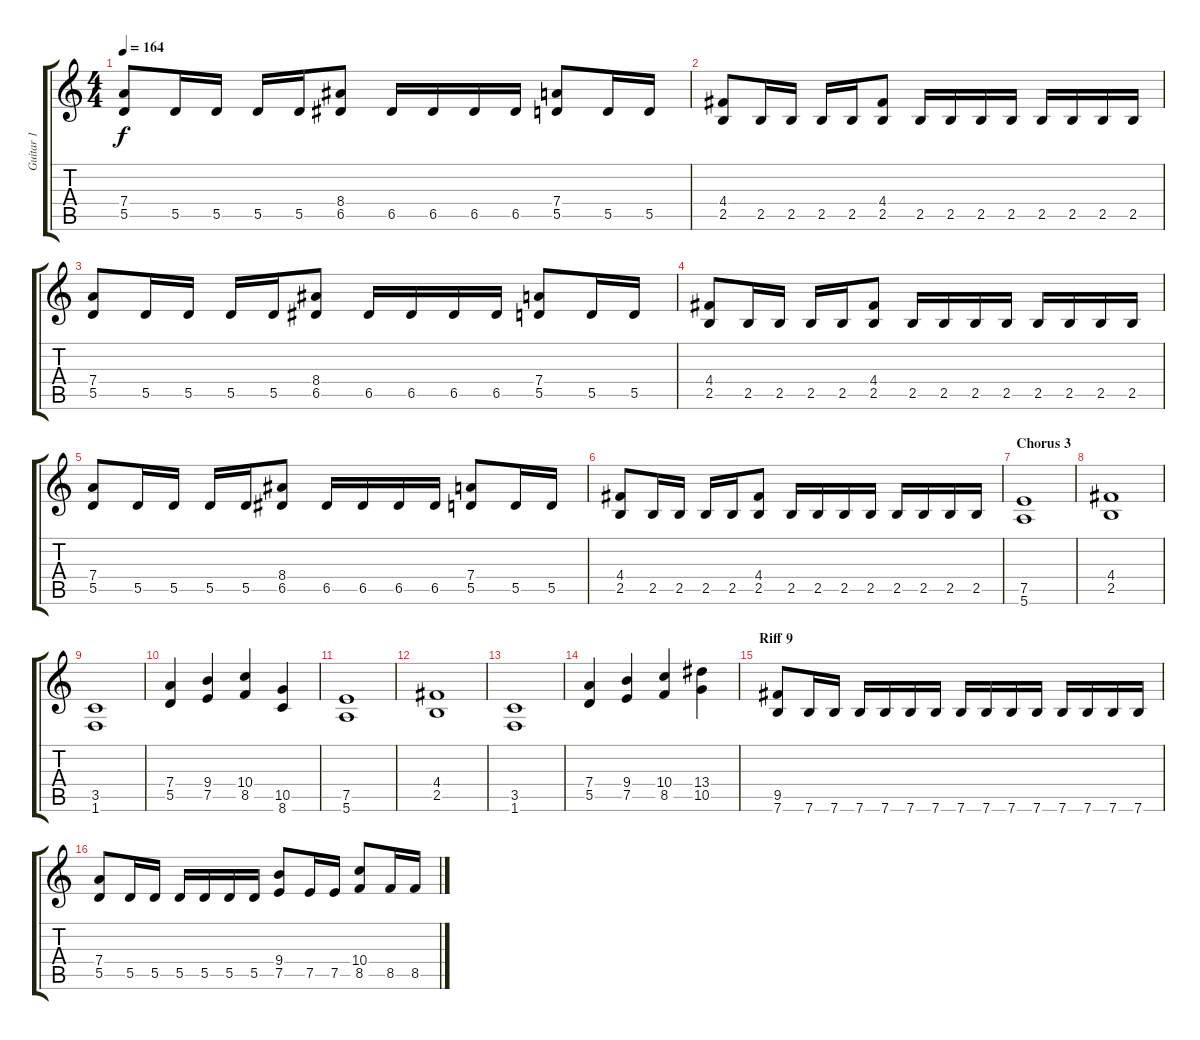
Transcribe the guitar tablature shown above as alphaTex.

\track ("Guitar 1" "Guitar 1") {instrument distortionguitar}
\staff {score tabs}
\tuning (E4 B3 G3 D3 A2 E2) {hide}
\ts (4 4)
\tempo 164
\clef g2
\ks c
(7.4 5.5).8{dy f} 5.5.16 5.5.16 5.5.16 5.5.16 (8.4 6.5).8 6.5.16 6.5.16 6.5.16 6.5.16 (7.4 5.5).8 5.5.16 5.5.16 |
(4.4 2.5).8 2.5.16 2.5.16 2.5.16 2.5.16 (4.4 2.5).8 2.5.16 2.5.16 2.5.16 2.5.16 2.5.16 2.5.16 2.5.16 2.5.16 |
(7.4 5.5).8 5.5.16 5.5.16 5.5.16 5.5.16 (8.4 6.5).8 6.5.16 6.5.16 6.5.16 6.5.16 (7.4 5.5).8 5.5.16 5.5.16 |
(4.4 2.5).8 2.5.16 2.5.16 2.5.16 2.5.16 (4.4 2.5).8 2.5.16 2.5.16 2.5.16 2.5.16 2.5.16 2.5.16 2.5.16 2.5.16 |
(7.4 5.5).8 5.5.16 5.5.16 5.5.16 5.5.16 (8.4 6.5).8 6.5.16 6.5.16 6.5.16 6.5.16 (7.4 5.5).8 5.5.16 5.5.16 |
(4.4 2.5).8 2.5.16 2.5.16 2.5.16 2.5.16 (4.4 2.5).8 2.5.16 2.5.16 2.5.16 2.5.16 2.5.16 2.5.16 2.5.16 2.5.16 |
\section ("" "Chorus 3")
(7.5 5.6).1 |
(4.4 2.5).1 |
(3.5 1.6).1 |
(7.4 5.5).4 (9.4 7.5).4 (10.4 8.5).4 (10.5 8.6).4 |
(7.5 5.6).1 |
(4.4 2.5).1 |
(3.5 1.6).1 |
(7.4 5.5).4 (9.4 7.5).4 (10.4 8.5).4 (13.4 10.5).4 |
\section ("" "Riff 9")
(9.5 7.6).8 7.6.16 7.6.16 7.6.16 7.6.16 7.6.16 7.6.16 7.6.16 7.6.16 7.6.16 7.6.16 7.6.16 7.6.16 7.6.16 7.6.16 |
(7.4 5.5).8 5.5.16 5.5.16 5.5.16 5.5.16 5.5.16 5.5.16 (9.4 7.5).8 7.5.16 7.5.16 (10.4 8.5).8 8.5.16 8.5.16
